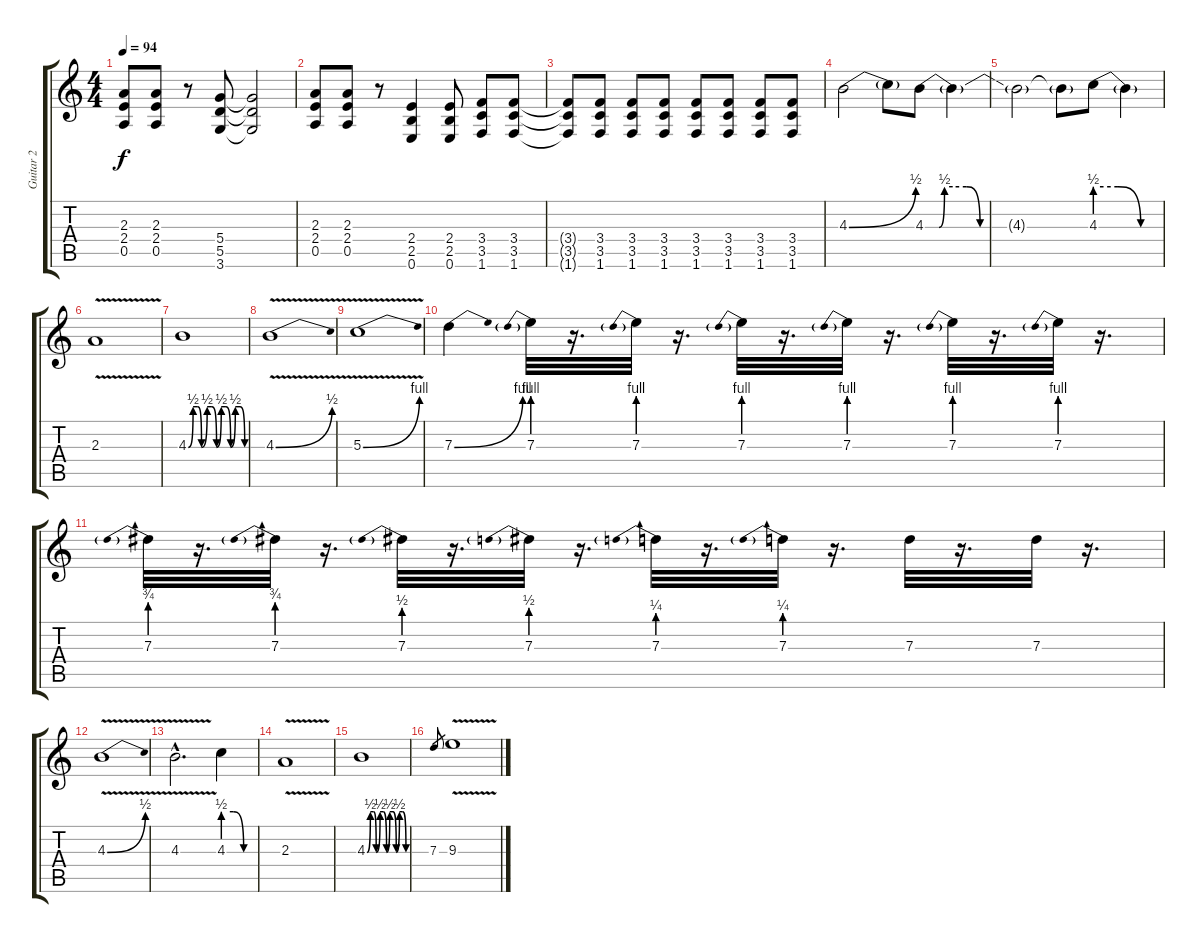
\track ("Guitar 2" "Guitar 2") {instrument overdrivenguitar}
\staff {score tabs}
\tuning (E4 B3 G3 D3 A2 E2) {hide}
\ts (4 4)
\tempo 94
\clef g2
\ks c
(2.3 2.4 0.5).8{dy f} (2.3 2.4 0.5).8 r.8 (5.4 5.5 3.6).8 (5.4{t} 5.5{t} 3.6{t}).2 |
(2.3 2.4 0.5).8 (2.3 2.4 0.5).8 r.8 (2.4 2.5 0.6).4 (2.4 2.5 0.6).8 (3.4 3.5 1.6).8 (3.4 3.5 1.6).8 |
(3.4{t} 3.5{t} 1.6{t}).8 (3.4 3.5 1.6).8 (3.4 3.5 1.6).8 (3.4 3.5 1.6).8 (3.4 3.5 1.6).8 (3.4 3.5 1.6).8 (3.4 3.5 1.6).8 (3.4 3.5 1.6).8 |
4.3{be (bend 0 0 60 2)}.2 4.3{t}.8 4.3{be (custom 0 0 5 0 7 2 10 2 15 2 20 0 25 0 45 0 60 0)}.8 4.3{t}.4 |
4.3{t}.2 4.3{t}.8 4.3{be (custom 0 2 20 2 40 0 60 0)}.8 4.3{t}.4 |
2.3{v}.1 |
4.3{be (custom 0 0 5 2 10 2 14 0 20 2 25 2 30 0 35 2 40 2 45 0 50 2 55 2 60 0)}.1 |
4.3{be (bend 0 0 60 2) v}.1 |
5.3{be (bend 0 0 60 4) v}.1 |
7.3{be (bend 0 0 60 4)}.4 7.3{be (prebend 0 4 60 4)}.32 r.16{d} 7.3{be (prebend 0 4 60 4)}.32 r.16{d} 7.3{be (prebend 0 4 60 4)}.32 r.16{d} 7.3{be (prebend 0 4 60 4)}.32 r.16{d} 7.3{be (prebend 0 4 60 4)}.32 r.16{d} 7.3{be (prebend 0 4 60 4)}.32 r.16{d} |
7.3{be (prebend 0 3 60 3)}.32 r.16{d} 7.3{be (prebend 0 3 60 3)}.32 r.16{d} 7.3{be (prebend 0 2 60 2)}.32 r.16{d} 7.3{be (prebend 0 2 60 2)}.32 r.16{d} 7.3{be (prebend 0 1 60 1)}.32 r.16{d} 7.3{be (prebend 0 1 60 1)}.32 r.16{d} 7.3.32 r.16{d} 7.3.32 r.16{d} |
4.3{be (bend 0 0 60 2) v}.1 |
4.3{v hac}.2{d} 4.3{be (custom 0 2 20 2 40 0 60 0)}.4 |
2.3{v}.1 |
4.3{be (custom 0 0 5 2 10 2 14 0 20 2 25 2 30 0 35 2 40 2 45 0 50 2 55 2 60 0)}.1 |
7.3.8{gr} 9.3{v}.1
